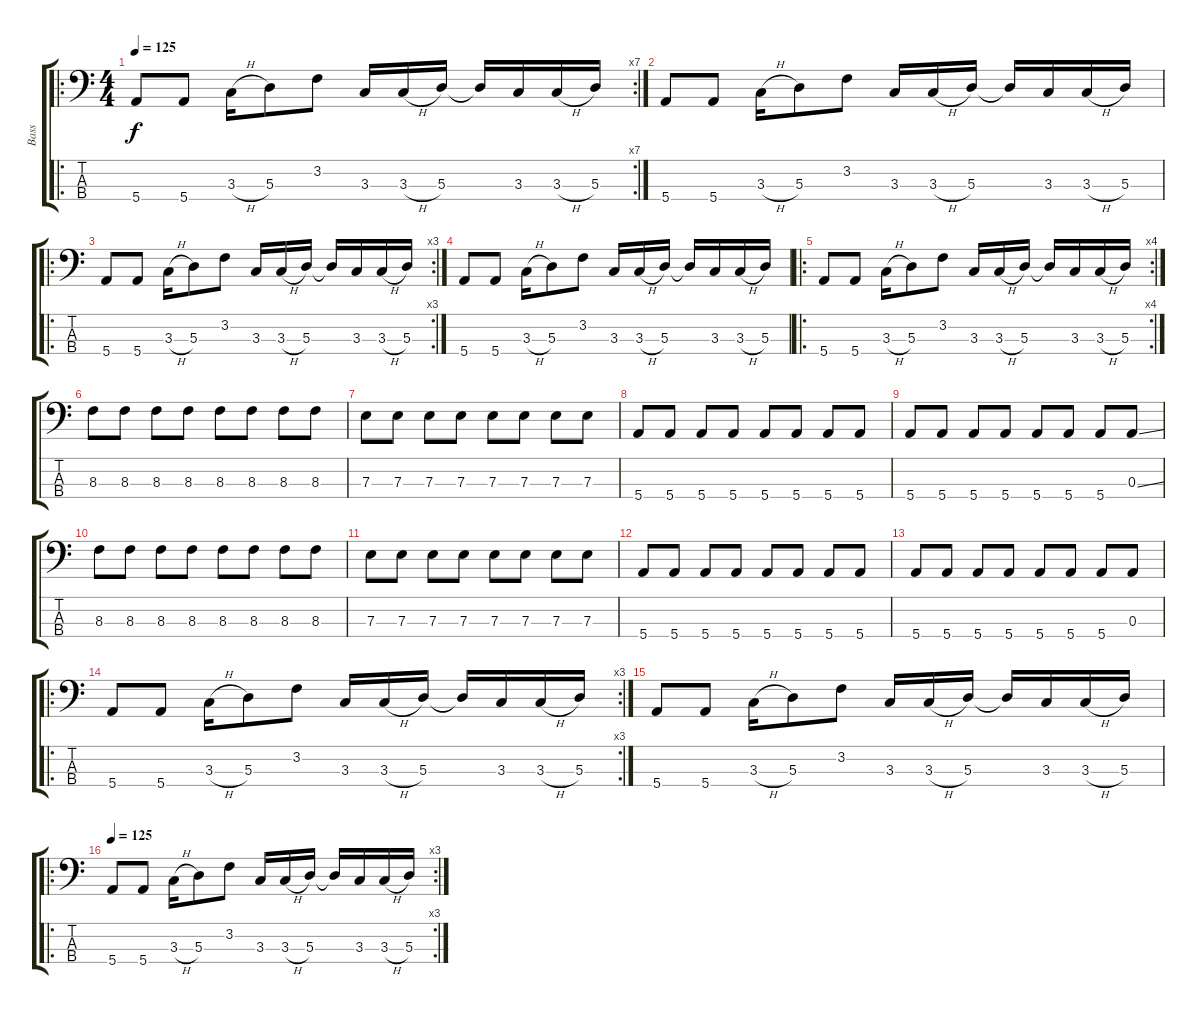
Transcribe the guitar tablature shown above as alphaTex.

\track ("Bass" "Bass") {instrument electricbassfinger}
\staff {score tabs}
\tuning (G2 D2 A1 E1) {hide}
\ro
\rc 7
\ts (4 4)
\tempo 125
\clef f4
\ks c
5.4.8{dy f instrument slapbass2} 5.4.8 3.3{h}.16 5.3.8 3.2.8 3.3.16 3.3{h}.16 5.3.16 5.3{t}.16 3.3.16 3.3{h}.16 5.3.16 |
5.4.8{instrument slapbass2} 5.4.8 3.3{h}.16 5.3.8 3.2.8 3.3.16 3.3{h}.16 5.3.16 5.3{t}.16 3.3.16 3.3{h}.16 5.3.16 |
\ro
\rc 3
5.4.8{instrument slapbass2} 5.4.8 3.3{h}.16 5.3.8 3.2.8 3.3.16 3.3{h}.16 5.3.16 5.3{t}.16 3.3.16 3.3{h}.16 5.3.16 |
5.4.8{instrument slapbass2} 5.4.8 3.3{h}.16 5.3.8 3.2.8 3.3.16 3.3{h}.16 5.3.16 5.3{t}.16 3.3.16 3.3{h}.16 5.3.16 |
\ro
\rc 4
5.4.8{instrument slapbass2} 5.4.8 3.3{h}.16 5.3.8 3.2.8 3.3.16 3.3{h}.16 5.3.16 5.3{t}.16 3.3.16 3.3{h}.16 5.3.16 |
8.3.8 8.3.8 8.3.8 8.3.8 8.3.8 8.3.8 8.3.8 8.3.8 |
7.3.8 7.3.8 7.3.8 7.3.8 7.3.8 7.3.8 7.3.8 7.3.8 |
5.4.8 5.4.8 5.4.8 5.4.8 5.4.8 5.4.8 5.4.8 5.4.8 |
5.4.8 5.4.8 5.4.8 5.4.8 5.4.8 5.4.8 5.4.8 0.3{ss}.8 |
8.3.8 8.3.8 8.3.8 8.3.8 8.3.8 8.3.8 8.3.8 8.3.8 |
7.3.8 7.3.8 7.3.8 7.3.8 7.3.8 7.3.8 7.3.8 7.3.8 |
5.4.8 5.4.8 5.4.8 5.4.8 5.4.8 5.4.8 5.4.8 5.4.8 |
5.4.8 5.4.8 5.4.8 5.4.8 5.4.8 5.4.8 5.4.8 0.3.8 |
\ro
\rc 3
5.4.8{instrument slapbass2} 5.4.8 3.3{h}.16 5.3.8 3.2.8 3.3.16 3.3{h}.16 5.3.16 5.3{t}.16 3.3.16 3.3{h}.16 5.3.16 |
5.4.8{instrument slapbass2} 5.4.8 3.3{h}.16 5.3.8 3.2.8 3.3.16 3.3{h}.16 5.3.16 5.3{t}.16 3.3.16 3.3{h}.16 5.3.16 |
\ro
\rc 3
\tempo 125
5.4.8{instrument slapbass2} 5.4.8 3.3{h}.16 5.3.8 3.2.8 3.3.16 3.3{h}.16 5.3.16 5.3{t}.16 3.3.16 3.3{h}.16 5.3.16
